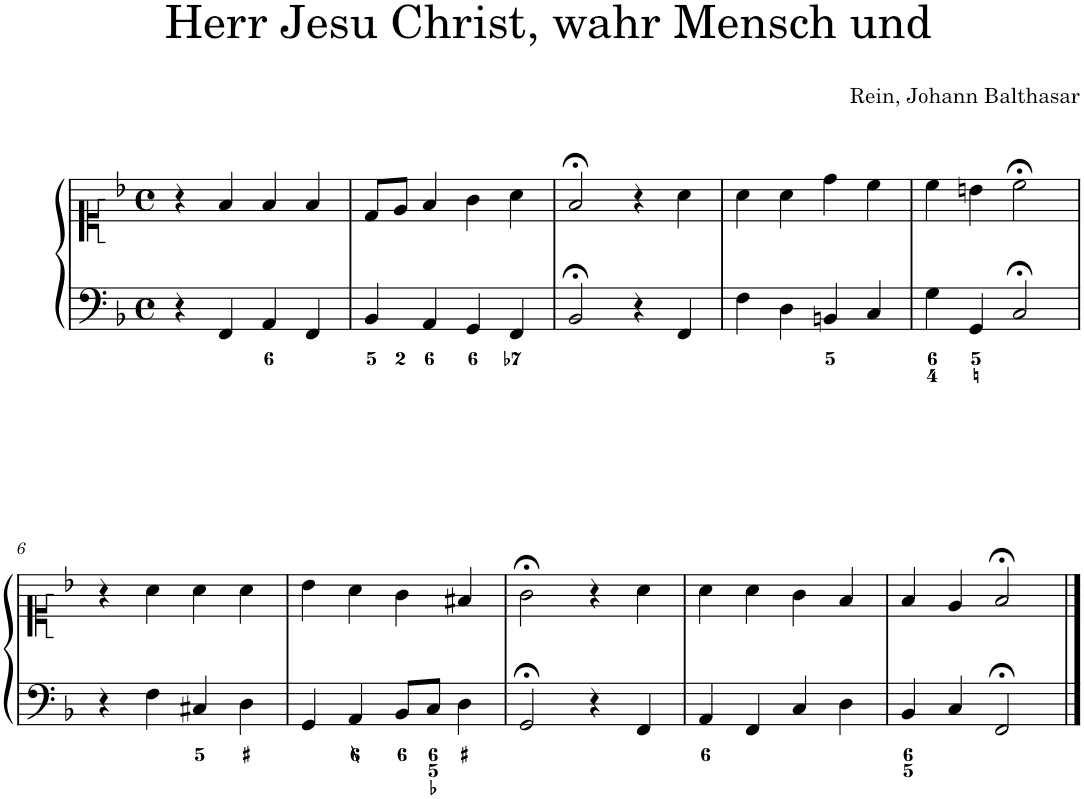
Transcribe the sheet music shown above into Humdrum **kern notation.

**kern	**kern
*part1	*part1
*staff2	*staff1
*I"Piano	*
*I'Pno.	*
*clefF4	*clefC1
*k[b-]	*k[b-]
*M4/4	*M4/4
*met(c)	*met(c)
=1	=1
4r	4r
4FF/	4f/
4AA/	4f/
4FF/	4f/
=2	=2
4BB-/	8d/L
.	8e/J
4AA/	4f/
4GG/	4g\
4FF/	4a\
=3	=3
2BB-;</	2f;</
4r	4r
4FF/	4a\
=4	=4
4F\	4a\
4D\	4a\
4BBn/	4dd\
4C/	4cc\
=5	=5
4G\	4cc\
4GG/	4bn\
2C;</	2cc;<\
!!LO:LB:g=z
=6	=6
4r	4r
4F\	4a\
4C#X/	4a\
4D\	4a\
=7	=7
4GG/	4b-\
4AA/	4a\
8BB-/L	4g\
8C/J	.
4D\	4f#X/
=8	=8
2GG;</	2g;<\
4r	4r
4FF/	4a\
=9	=9
4AA/	4a\
4FF/	4a\
4C/	4g\
4D\	4f/
=10	=10
4BB-/	4f/
4C/	4e/
2FF;</	2f;</
==	==
*-	*-
